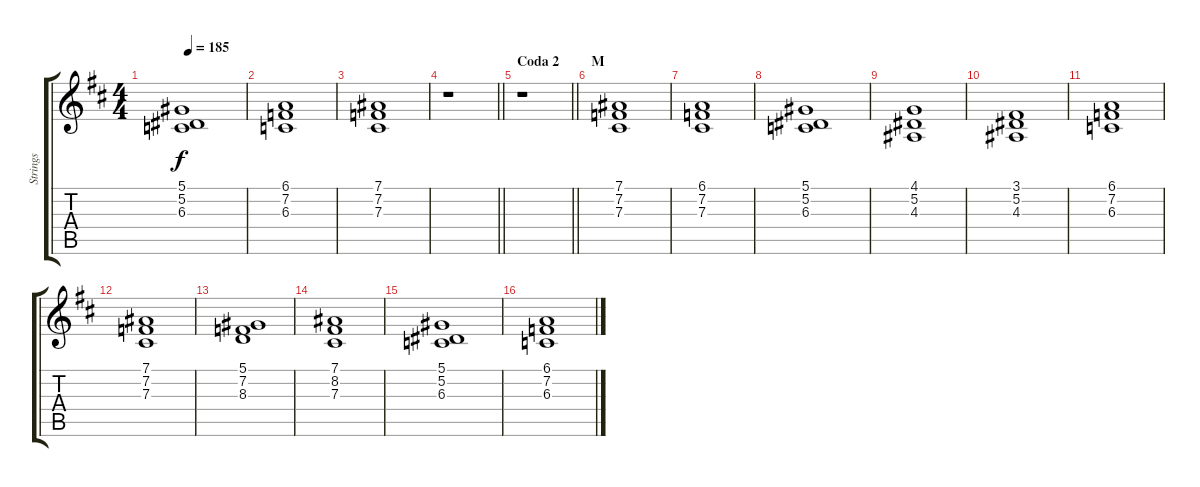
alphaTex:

\track ("Strings" "Strings") {instrument stringensemble1}
\staff {score tabs}
\tuning (Eb4 Bb3 Gb3 Db3 Ab2 Eb2) {hide}
\ts (4 4)
\tempo 185
\clef g2
\ks d
(5.1 5.2 6.3).1{dy f} |
(6.1 7.2 6.3).1 |
(7.1 7.2 7.3).1 |
\barLineRight lightlight
r.1 |
\section ("" "Coda 2")
\barLineRight lightlight
r.1 |
\section ("" "M")
(7.1 7.2 7.3).1 |
(6.1 7.2 7.3).1 |
(5.1 5.2 6.3).1 |
(4.1 5.2 4.3).1 |
(3.1 5.2 4.3).1 |
(6.1 7.2 6.3).1 |
(7.1 7.2 7.3).1 |
(5.1 7.2 8.3).1 |
(7.1 8.2 7.3).1 |
(5.1 5.2 6.3).1 |
(6.1 7.2 6.3).1
